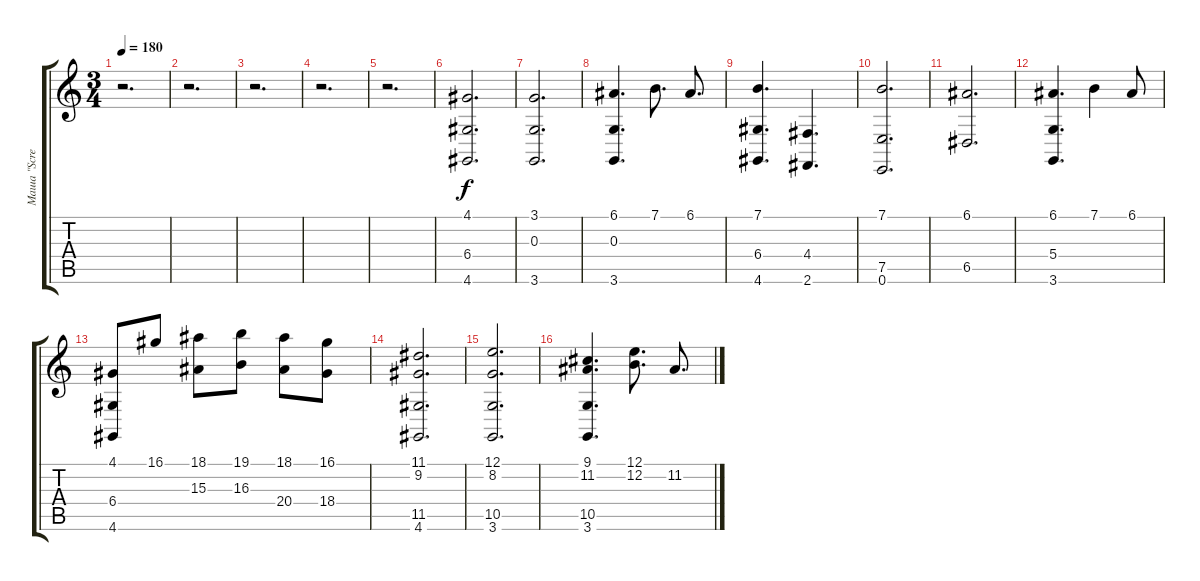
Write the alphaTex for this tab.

\track ("Маша \"Scream\"" "Маша \"Scre") {instrument stringensemble1}
\staff {score tabs}
\tuning (E4 B3 G3 D3 A2 E2) {hide}
\ts (3 4)
\tempo 180
\clef g2
\ks c
r.2{d dy f} |
r.2{d} |
r.2{d} |
r.2{d} |
r.2{d} |
(4.1 6.4 4.6).2{d} |
(3.1 0.3 3.6).2{d} |
(6.1 0.3 3.6).4{d} 7.1.8{d} 6.1.8{d} |
(7.1 6.4 4.6).4{d} (4.4 2.6).4{d} |
(7.1 7.5 0.6).2{d} |
(6.1 6.5).2{d} |
(6.1 5.4 3.6).4{d} 7.1.4 6.1.8 |
(4.1 6.4 4.6).8 16.1.8 (18.1 15.3).8 (19.1 16.3).8 (18.1 20.4).8 (16.1 18.4).8 |
(11.1 9.2 11.5 4.6).2{d} |
(12.1 8.2 10.5 3.6).2{d} |
(9.1 11.2 10.5 3.6).4{d} (12.1 12.2).8{d} 11.2.8{d}
